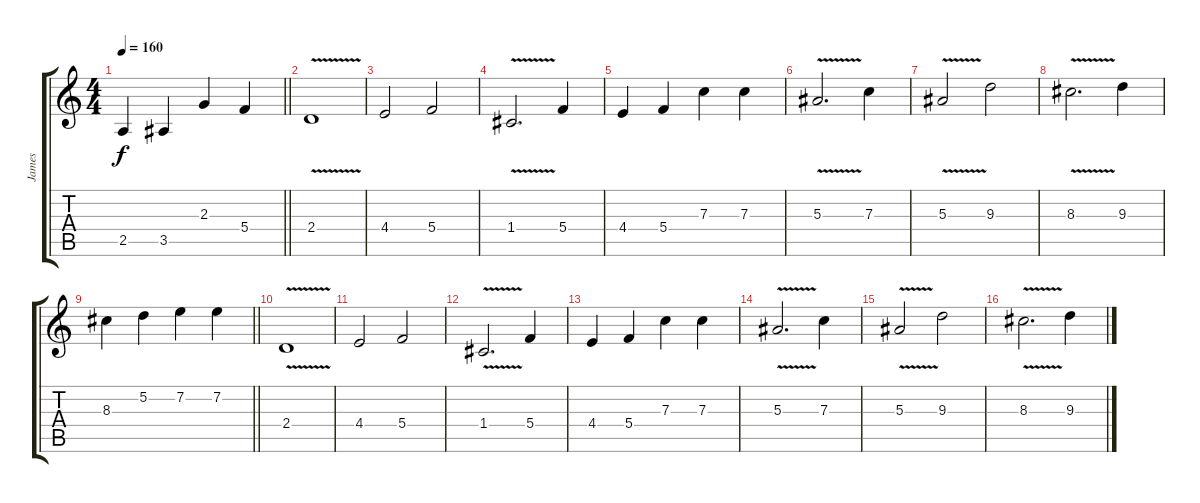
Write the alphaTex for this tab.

\track ("James" "James") {instrument distortionguitar}
\staff {score tabs}
\tuning (D4 A3 F3 C3 G2 D2) {hide}
\ts (4 4)
\tempo 160
\clef g2
\barLineRight lightlight
\ks c
2.5.4{dy f} 3.5.4 2.3.4 5.4.4 |
2.4{v}.1 |
4.4.2 5.4.2 |
1.4{v}.2{d} 5.4.4 |
4.4.4 5.4.4 7.3.4 7.3.4 |
5.3{v}.2{d} 7.3.4 |
5.3{v}.2 9.3.2 |
8.3{v}.2{d} 9.3.4 |
\barLineRight lightlight
8.3.4 5.2.4 7.2.4 7.2.4 |
2.4{v}.1 |
4.4.2 5.4.2 |
1.4{v}.2{d} 5.4.4 |
4.4.4 5.4.4 7.3.4 7.3.4 |
5.3{v}.2{d} 7.3.4 |
5.3{v}.2 9.3.2 |
8.3{v}.2{d} 9.3.4
